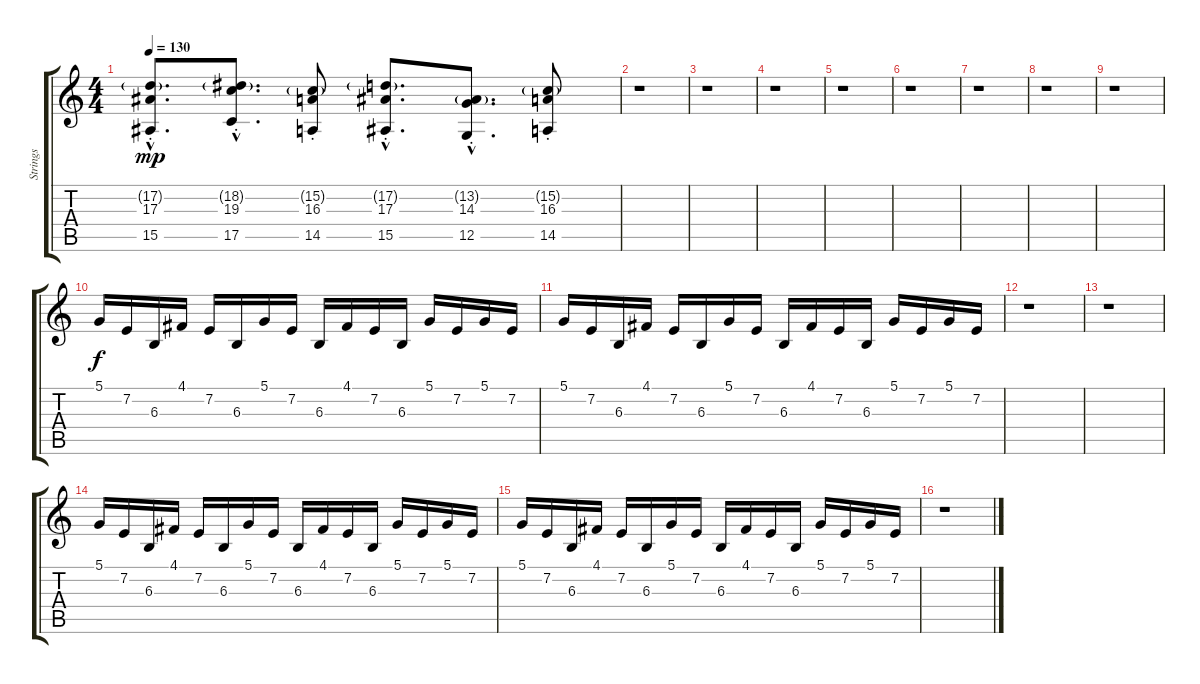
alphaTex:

\track ("Strings" "Strings") {instrument tremolostrings}
\staff {score tabs}
\tuning (D4 A3 F3 C3 G2 D2) {hide}
\ts (4 4)
\tempo 130
\clef g2
\ks c
(17.2{g hac st} 17.3{hac st} 15.5{hac st}).8{d dy mp} (18.2{g hac st} 19.3{hac st} 17.5{hac st}).8{d} (15.2{g st} 16.3{st} 14.5{st}).8 (17.2{g hac st} 17.3{hac st} 15.5{hac st}).8{d} (13.2{g hac st} 14.3{hac st} 12.5{hac st}).8{d} (15.2{g st} 16.3{st} 14.5{st}).8 |
r.1 |
r.1 |
r.1 |
r.1 |
r.1 |
r.1 |
r.1 |
r.1 |
5.1.16{dy f} 7.2.16 6.3.16 4.1.16 7.2.16 6.3.16 5.1.16 7.2.16 6.3.16 4.1.16 7.2.16 6.3.16 5.1.16 7.2.16 5.1.16 7.2.16 |
5.1.16 7.2.16 6.3.16 4.1.16 7.2.16 6.3.16 5.1.16 7.2.16 6.3.16 4.1.16 7.2.16 6.3.16 5.1.16 7.2.16 5.1.16 7.2.16 |
r.1 |
r.1 |
5.1.16 7.2.16 6.3.16 4.1.16 7.2.16 6.3.16 5.1.16 7.2.16 6.3.16 4.1.16 7.2.16 6.3.16 5.1.16 7.2.16 5.1.16 7.2.16 |
5.1.16 7.2.16 6.3.16 4.1.16 7.2.16 6.3.16 5.1.16 7.2.16 6.3.16 4.1.16 7.2.16 6.3.16 5.1.16 7.2.16 5.1.16 7.2.16 |
r.1
